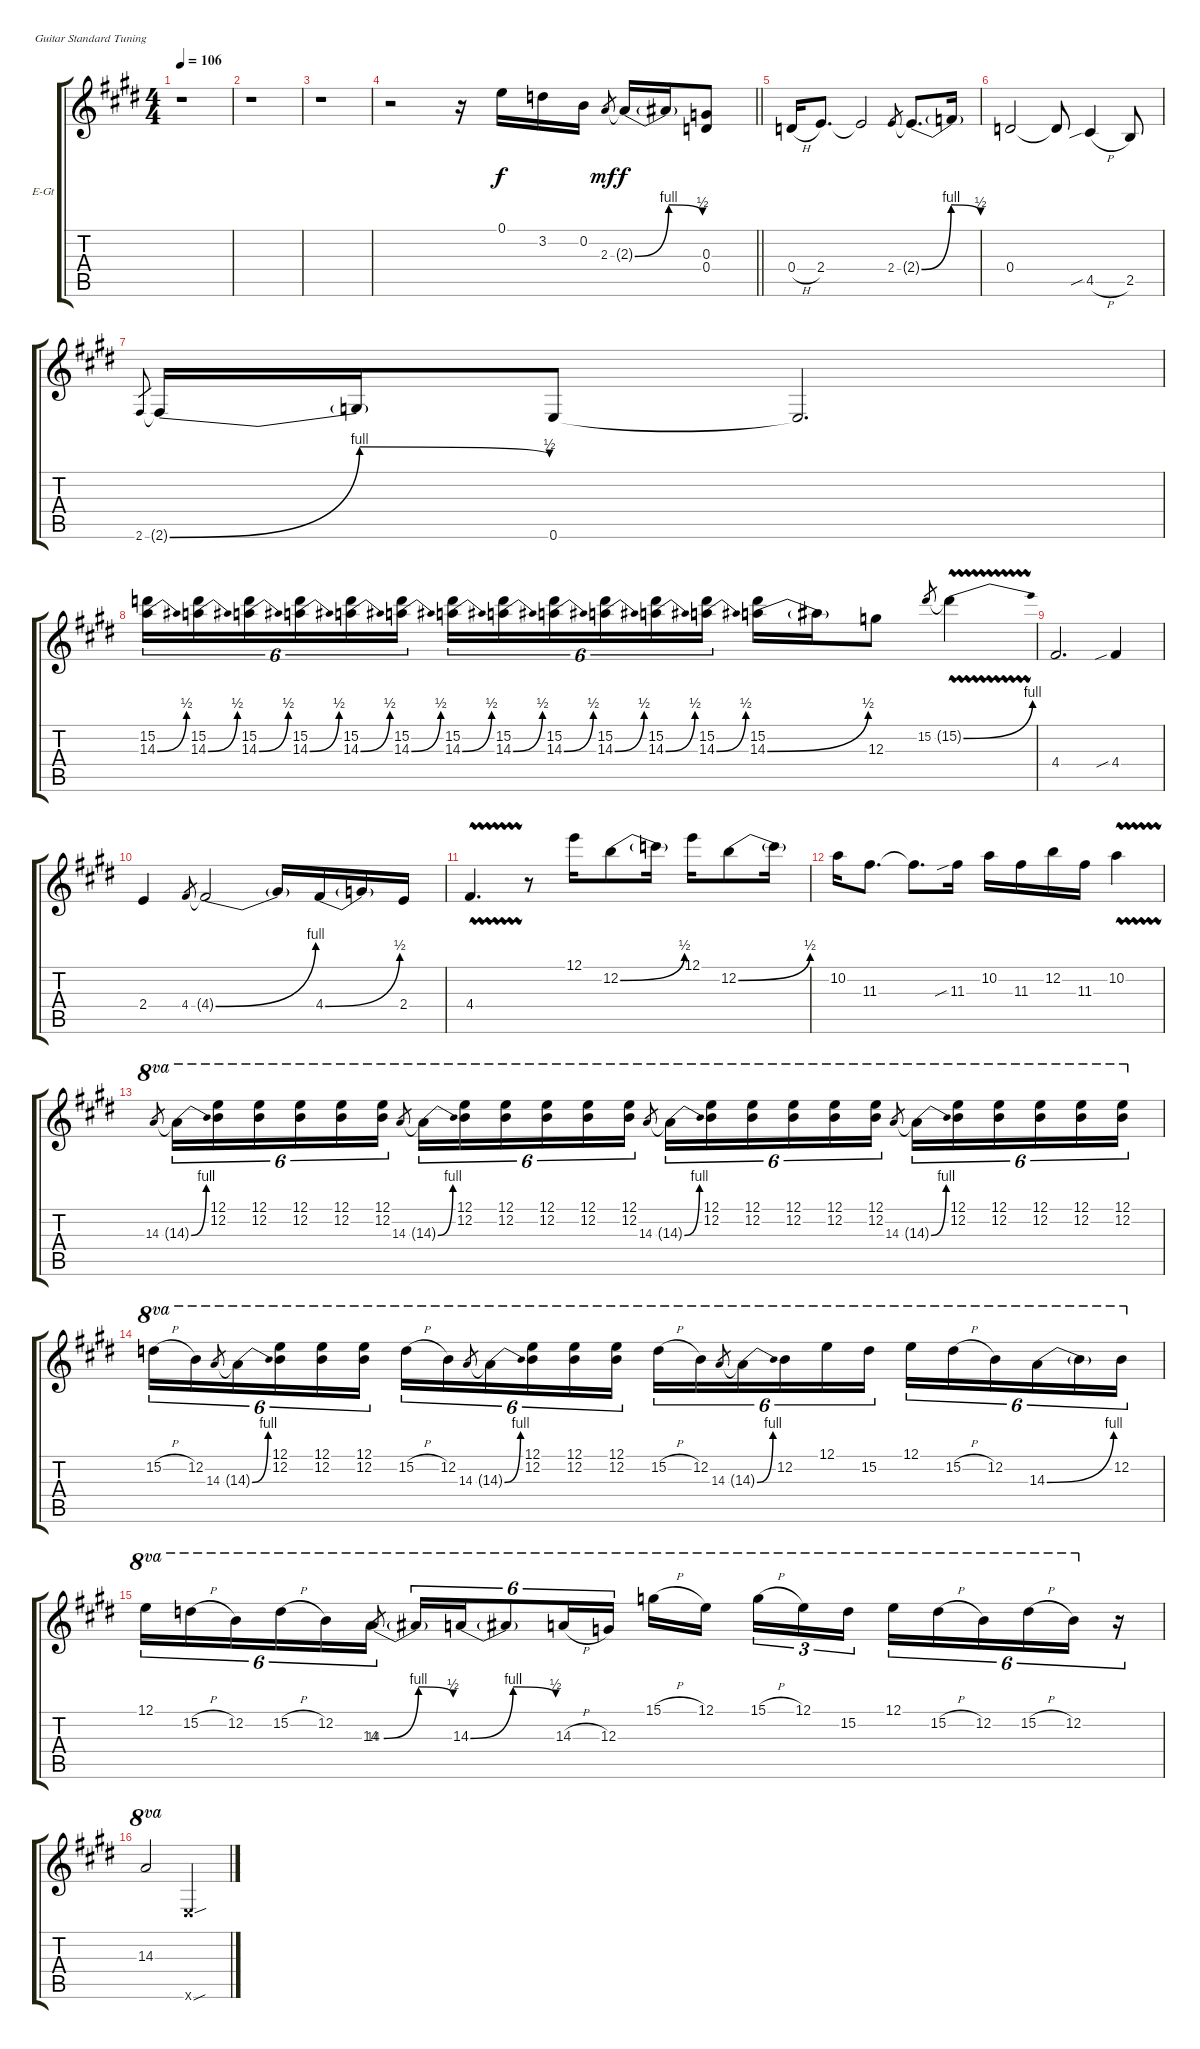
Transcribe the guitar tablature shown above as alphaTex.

\bracketExtendMode groupsimilarinstruments
\firstSystemTrackNameOrientation horizontal
\otherSystemsTrackNameOrientation horizontal
\track ("Gtr.1" "E-Gt") {instrument distortionguitar}
\staff {score tabs}
\tuning (E4 B3 G3 D3 A2 E2)
\ts (4 4)
\beaming (8 2 2 2 2)
\tempo 106
\clef g2
\scale
1.06936
\ks e
r.1{dy f instrument distortionguitar} |
\scale
0.930643 r.1 |
\scale
1.03909 r.1 |
\scale
0.960908
\barLineRight lightlight
r.2 r.16 0.1.16 3.2.16 0.2.16 2.3.8{gr dy mf} 2.3{be (bendrelease 0 0 10.2 4 20.4 4 30.599999999999998 2) t}.16{dy f} 2.3{t}.16 (0.3 0.4).8 |
\scale
1.03909 0.4{h}.16 2.4.8{d} 2.4{t}.2 2.4.8{gr} 2.4{be (bendrelease 0 0 10.2 4 20.4 4 30 2) t}.8{d} 2.4{t}.16 |
\scale
0.960908 0.4.2 0.4{t}.8 4.5{sib h}.4 2.5.8 |
\scale
1.03909 2.6.8{gr} 2.6{be (bendrelease 0 0 10.2 4 20.4 4 30 2) t}.16 2.6{t}.16 0.6.8 0.6{t}.2{d} |
\scale
0.960908 (15.2 14.3{be (bend 0 0 14.399999999999999 2)}).16{tu (6 4)} (15.2 14.3{be (bend 0 0 16.2 2)}).16{tu (6 4)} (15.2 14.3{be (bend 0 0 15 2)}).16{tu (6 4)} (15.2 14.3{be (bend 0 0 16.2 2)}).16{tu (6 4)} (15.2 14.3{be (bend 0 0 15.6 2)}).16{tu (6 4)} (15.2 14.3{be (bend 0 0 16.8 2)}).16{tu (6 4)} (15.2 14.3{be (bend 0 0 15 2)}).16{tu (6 4)} (15.2 14.3{be (bend 0 0 16.2 2)}).16{tu (6 4)} (15.2 14.3{be (bend 0 0 15.6 2)}).16{tu (6 4)} (15.2 14.3{be (bend 0 0 14.399999999999999 2)}).16{tu (6 4)} (15.2 14.3{be (bend 0 0 15.6 2)}).16{tu (6 4)} (15.2 14.3{be (bend 0 0 15 2)}).16{tu (6 4)} (15.2 14.3{be (bend 0 0 16.8 2)}).16 14.3{t}.16 12.3.8 15.2.8{gr} 15.2{be (bend 0 0 60 4) vw t}.4 |
\scale
1.03909 4.4.2{d} 4.4{sib}.4 |
\scale
0.960908 2.4.4 4.4.8{gr} 4.4{be (bend 0 0 60 4) t}.2 4.4{t}.16 4.4{be (bend 0 0 16.8 2)}.16 4.4{t}.16 2.4.16 |
\scale
1.03909 4.4{vw}.4{d} r.8 12.1.16 12.2{be (bend 0 0 16.2 2)}.8 12.2{t}.16 12.1.16 12.2{be (bend 0 0 16.2 2)}.8 12.2{t}.16 |
\scale
0.960908 10.2.16 11.3.8{d} 11.3{t}.8{d} 11.3{sib}.16 10.2.16 11.3.16 12.2.16 11.3.16 10.2{vw}.4 |
\scale
1.03909 14.3.8{ot 8va gr} 14.3{be (bend 0 0 60 4) t}.16{tu (6 4) ot 8va} (12.1 12.2).16{tu (6 4) ot 8va} (12.1 12.2).16{tu (6 4) ot 8va} (12.1 12.2).16{tu (6 4) ot 8va} (12.1 12.2).16{tu (6 4) ot 8va} (12.1 12.2).16{tu (6 4) ot 8va} 14.3.8{ot 8va gr} 14.3{be (bend 0 0 60 4) t}.16{tu (6 4) ot 8va} (12.1 12.2).16{tu (6 4) ot 8va} (12.1 12.2).16{tu (6 4) ot 8va} (12.1 12.2).16{tu (6 4) ot 8va} (12.1 12.2).16{tu (6 4) ot 8va} (12.1 12.2).16{tu (6 4) ot 8va} 14.3.8{ot 8va gr} 14.3{be (bend 0 0 60 4) t}.16{tu (6 4) ot 8va} (12.1 12.2).16{tu (6 4) ot 8va} (12.1 12.2).16{tu (6 4) ot 8va} (12.1 12.2).16{tu (6 4) ot 8va} (12.1 12.2).16{tu (6 4) ot 8va} (12.1 12.2).16{tu (6 4) ot 8va} 14.3.8{ot 8va gr} 14.3{be (bend 0 0 60 4) t}.16{tu (6 4) ot 8va} (12.1 12.2).16{tu (6 4) ot 8va} (12.1 12.2).16{tu (6 4) ot 8va} (12.1 12.2).16{tu (6 4) ot 8va} (12.1 12.2).16{tu (6 4) ot 8va} (12.1 12.2).16{tu (6 4) ot 8va} |
\scale
0.960908 15.2{h}.16{tu (6 4) ot 8va} 12.2.16{tu (6 4) ot 8va} 14.3.8{ot 8va gr} 14.3{be (bend 0 0 60 4) t}.16{tu (6 4) ot 8va} (12.1 12.2).16{tu (6 4) ot 8va} (12.1 12.2).16{tu (6 4) ot 8va} (12.1 12.2).16{tu (6 4) ot 8va} 15.2{h}.16{tu (6 4) ot 8va} 12.2.16{tu (6 4) ot 8va} 14.3.8{ot 8va gr} 14.3{be (bend 0 0 60 4) t}.16{tu (6 4) ot 8va} (12.1 12.2).16{tu (6 4) ot 8va} (12.1 12.2).16{tu (6 4) ot 8va} (12.1 12.2).16{tu (6 4) ot 8va} 15.2{h}.16{tu (6 4) ot 8va} 12.2.16{tu (6 4) ot 8va} 14.3.8{ot 8va gr} 14.3{be (bend 0 0 60 4) t}.16{tu (6 4) ot 8va} 12.2.16{tu (6 4) ot 8va} 12.1.16{tu (6 4) ot 8va} 15.2.16{tu (6 4) ot 8va} 12.1.16{tu (6 4) ot 8va} 15.2{h}.16{tu (6 4) ot 8va} 12.2.16{tu (6 4) ot 8va} 14.3{be (bend 0 0 60 4)}.16{tu (6 4) ot 8va} 14.3{t}.16{tu (6 4) ot 8va} 12.2.16{tu (6 4) ot 8va} |
\scale
1.03909 12.1.16{tu (6 4) ot 8va} 15.2{h}.16{tu (6 4) ot 8va} 12.2.16{tu (6 4) ot 8va} 15.2{h}.16{tu (6 4) ot 8va} 12.2.16{tu (6 4) ot 8va} 14.3.16{tu (6 4) ot 8va} 14.3{be (bendrelease 0 0 10.2 4 20.4 4 29.4 2)}.8{ot 8va gr} 14.3{t}.16{tu (6 4) ot 8va} 14.3{be (bendrelease 0 0 10.2 4 20.4 4 30 2)}.16{tu (6 4) ot 8va} 14.3{t}.8{tu (6 4) ot 8va} 14.3{h}.16{tu (6 4) ot 8va} 12.3.16{tu (6 4) ot 8va} 15.1{h}.16{ot 8va} 12.1.16{ot 8va} 15.1{h}.16{tu (3 2) ot 8va} 12.1.16{tu (3 2) ot 8va} 15.2.16{tu (3 2) ot 8va} 12.1.16{tu (6 4) ot 8va} 15.2{h}.16{tu (6 4) ot 8va} 12.2.16{tu (6 4) ot 8va} 15.2{h}.16{tu (6 4) ot 8va} 12.2.16{tu (6 4) ot 8va} r.16{tu (6 4)} |
\scale
0.960908 14.3.2{ot 8va} 0.6{sou x}.2
